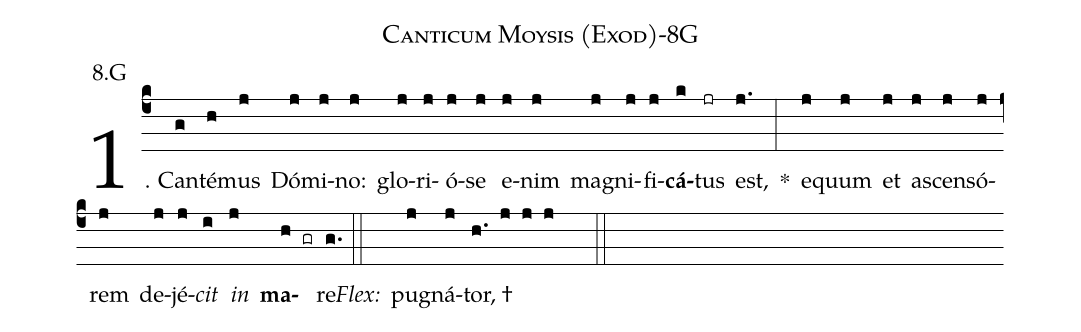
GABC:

name: Canticum Moysis (Exod)-8G;
annotation: 8.G;
%%
(c4)1. Can(g)té(h)mus(j) Dó(j)mi(j)no:(j) glo(j)ri(j)ó(j)se(j) e(j)nim(j) ma(j)gni(j)fi(j)<b>cá</b>(k)tus(jr) est,(j.) *(:) e(j)quum(j) et(j) a(j)scen(j)só(j)rem(j) de(j)jé(j)<i>cit</i>(i) <i>in</i>(j) <b>ma</b>(h gr)re.(g.) (::)
<i>Flex:</i>()  pu(j)gná(j)tor, †(h. j j j  ::)
